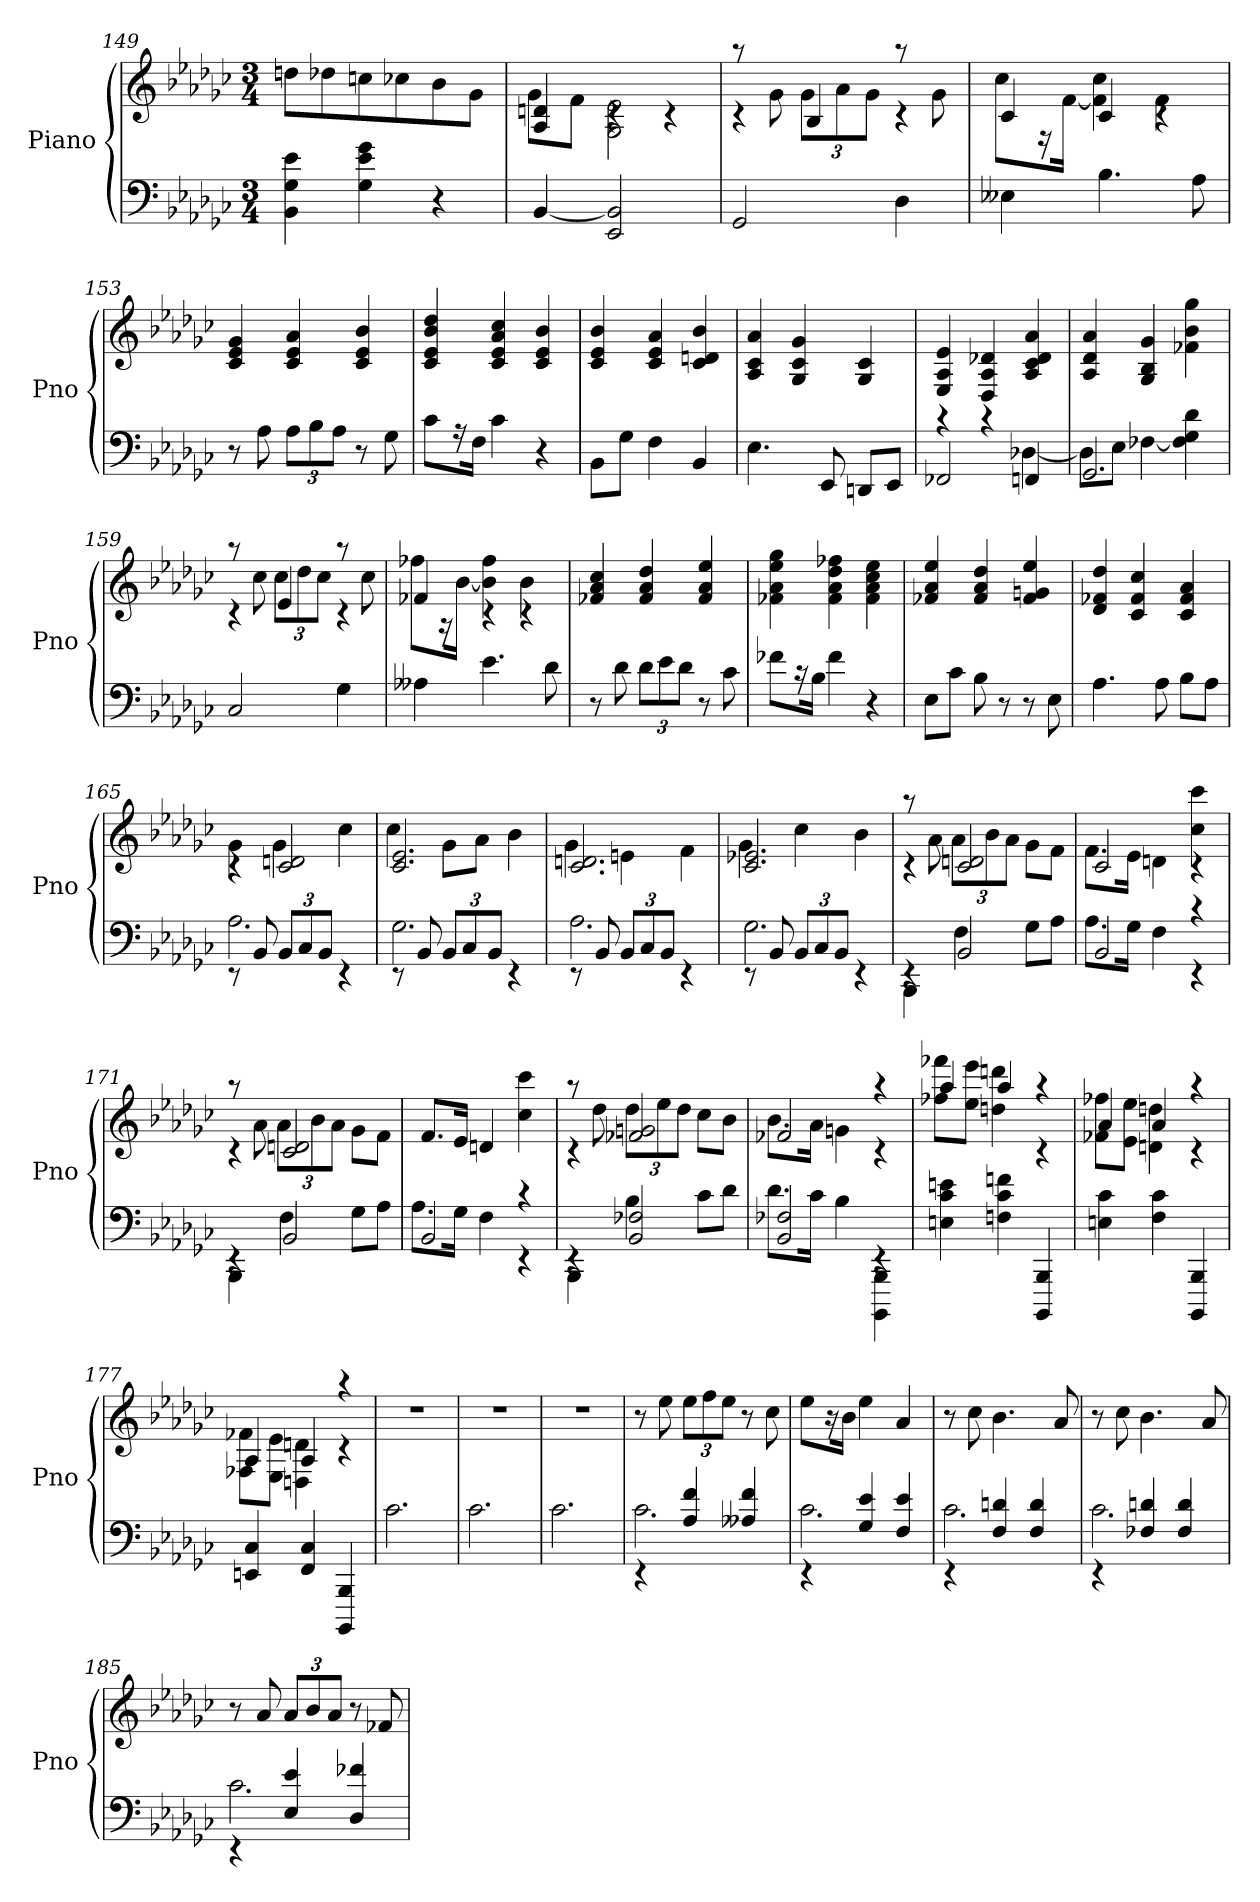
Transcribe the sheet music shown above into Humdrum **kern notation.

**kern	**kern
*part1	*part1
*staff2	*staff1
*I"Piano	*
*I'Pno	*
*clefF4	*clefG2
*k[b-e-a-d-g-c-]	*k[b-e-a-d-g-c-]
*M3/4	*M3/4
=149	=149
4BB- 4G- 4e-	8ddnL
.	8dd-X
4G- 4e- 4g-	8ccn
.	8cc-X
4r	8b-
.	8g-J
=150	=150
*	*^
[4BB-	4A- 4dn	8g-L
.	.	8fJ
2EE- 2BB-]	4rc	2G- 2e-
.	4rc	.
=151	=151	=151
2GG-	4rc	8raa
.	.	8g-
.	4B-	12g-L
.	.	12a-
.	.	12g-J
4D-	4rc	8raa
.	.	8g-
=152	=152	=152
4E--X	4c-	8cc-L
.	.	16r
.	.	[16fJk
4.B-	4c-	4f] 4cc-
.	4rc	4f
8A-	.	.
*	*v	*v
=153	=153
8r	4c- 4e- 4g-
8A-	.
12A-L	4c- 4e- 4a-
12B-	.
12A-J	.
8r	4c- 4e- 4b-
8G-	.
=154	=154
8c-L	4c- 4e- 4b- 4dd-
16r	.
16FJk	.
4c-	4c- 4e- 4a- 4cc-
4r	4c- 4e- 4b-
=155	=155
8BB-L	4c- 4e- 4b-
8G-J	.
4F	4c- 4e- 4a-
4BB-	4c- 4dn 4b-
=156	=156
4.E-	4A- 4c- 4a-
.	4G- 4c- 4g-
8EE-	.
8DDnL	4G- 4c-
8EE-J	.
=157	=157
*^	*
2FF-X	4rc	4E- 4A- 4e-
.	4rc	4D- 4A- 4d-X
4FFn	[4D-X	4A- 4c- 4d- 4a-
=158	=158	=158
2.GG-	8D-L]	4A- 4d- 4a-
.	8E-J	.
.	[4F-X	4G- 4B- 4g-
.	4F-] 4G- 4d-	4f-X 4b- 4gg-
*v	*v	*
=159	=159
*	*^
2C-	4rc	8raa
.	.	8cc-
.	4e-	12cc-L
.	.	12dd-
.	.	12cc-J
4G-	4rc	8raa
.	.	8cc-
=160	=160	=160
4A--X	4f-X	8ff-XL
.	.	16r
.	.	[16b-Jk
4.e-	4rc	4b-] 4ff-
.	4rc	4b-
8d-	.	.
*	*v	*v
=161	=161
8r	4f-X 4a- 4cc-
8d-	.
12d-L	4f- 4a- 4dd-
12e-	.
12d-J	.
8r	4f- 4a- 4ee-
8c-	.
=162	=162
8f-XL	4f-X 4a- 4ee- 4gg-
16r	.
16B-Jk	.
4f-	4f- 4a- 4dd- 4ff-X
4r	4f- 4a- 4cc- 4ee-
=163	=163
8E-L	4f-X 4a- 4ee-
8c-J	.
8B-	4f- 4a- 4dd-
8r	.
8r	4f- 4gn 4ee-
8E-	.
=164	=164
4.A-	4d- 4f-X 4dd-
.	4c- 4f- 4cc-
8A-	.
8B-L	4c- 4f- 4a-
8A-J	.
=165	=165
*^	*^
8rEE	2.A-	4rc	4g-
8BB-	.	.	.
12BB-L	.	2c- 2dn	4g-
12C-	.	.	.
12BB-J	.	.	.
4rEE	.	.	4cc-
=166	=166	=166	=166
8rEE	2.G-	2.c- 2.e-	4cc-
8BB-	.	.	.
12BB-L	.	.	8g-L
12C-	.	.	.
.	.	.	8a-J
12BB-J	.	.	.
4rEE	.	.	4b-
=167	=167	=167	=167
8rEE	2.A-	2.c- 2.dn	4g-
8BB-	.	.	.
12BB-L	.	.	4en
12C-	.	.	.
12BB-J	.	.	.
4rEE	.	.	4f
=168	=168	=168	=168
8rEE	2.G-	2.c- 2.e-X	4g-
8BB-	.	.	.
12BB-L	.	.	4cc-
12C-	.	.	.
12BB-J	.	.	.
4rEE	.	.	4b-
=169	=169	=169	=169
4rEE	4BBB-	4rc	8raa
.	.	.	8a-
2BB-	4F	2c- 2dn	12a-L
.	.	.	12b-
.	.	.	12a-J
.	8G-L	.	8g-L
.	8A-J	.	8fJ
=170	=170	=170	=170
2BB-	8.A-L	2c-	8.fL
.	16G-Jk	.	16e-Jk
.	4F	.	4dn
4rEE	4rc	4rc	4cc- 4ccc-
=171	=171	=171	=171
4rEE	4BBB-	4rc	8raa
.	.	.	8a-
2BB-	4F	2c- 2dn	12a-L
.	.	.	12b-
.	.	.	12a-J
.	8G-L	.	8g-L
.	8A-J	.	8fJ
*	*	*v	*v
=172	=172	=172
2BB-	8.A-L	8.fL
.	16G-Jk	16e-Jk
.	4F	4dn
4rEE	4rc	4cc- 4ccc-
=173	=173	=173
*	*	*^
4rEE	4BBB-	4rc	8raa
.	.	.	8dd-
2BB- 2F-X	4B-	2f-X 2gn	12dd-L
.	.	.	12ee-
.	.	.	12dd-J
.	8c-L	.	8cc-L
.	8d-J	.	8b-J
=174	=174	=174	=174
2BB- 2F-X	8.d-L	2f-X	8.b-L
.	16c-Jk	.	16a-Jk
.	4B-	.	4gn
4rEE	4BBBB- 4BBB-	4rc	4raa
*v	*v	*	*
=175	=175	=175
4En 4c- 4en	4aa-	8ff-X 8fff-XL
.	.	8ee- 8eee-J
4Fn 4c- 4fn	4aa-	4ddn 4dddn
4BBBB- 4BBB-	4rc	4raa
=176	=176	=176
4En 4c-	4a-	8f-X 8ff-XL
.	.	8e- 8ee-J
4F 4c-	4a-	4dn 4ddn
4BBBB- 4BBB-	4rc	4raa
=177	=177	=177
4EEn 4C-	4A-	8F-X 8f-XL
.	.	8E- 8e-J
4FF 4C-	4A-	4Dn 4dn
4BBBB- 4BBB-	4rc	4raa
*	*v	*v
=178	=178
2.c-	2.r
=179	=179
2.c-	2.r
=180	=180
2.c-	2.r
=181	=181
*^	*
4rEE	2.c-	8r
.	.	8ee-
4A- 4f	.	12ee-L
.	.	12ff
.	.	12ee-J
4A--X 4f	.	8r
.	.	8cc-
=182	=182	=182
4rEE	2.c-	8ee-L
.	.	16r
.	.	16b-Jk
4G- 4e-	.	4ee-
4F 4e-	.	4a-
=183	=183	=183
4rEE	2.c-	8r
.	.	8cc-
4F 4dn	.	4.b-
4F 4d	.	.
.	.	8a-
=184	=184	=184
4rEE	2.c-	8r
.	.	8cc-
4F-X 4dn	.	4.b-
4F- 4d	.	.
.	.	8a-
=185	=185	=185
4rEE	2.c-	8r
.	.	8a-
4E- 4e-	.	12a-L
.	.	12b-
.	.	12a-J
4D- 4f-X	.	8r
.	.	8f-X
*v	*v	*
=	=
*-	*-
